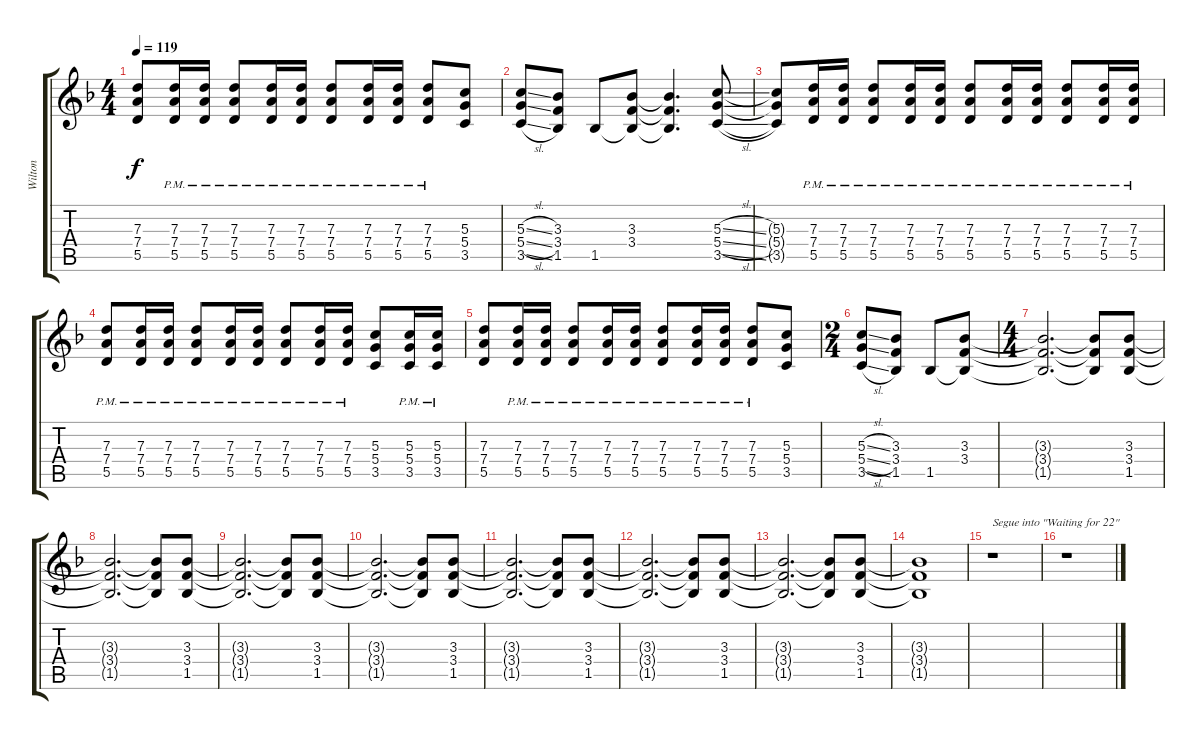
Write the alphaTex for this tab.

\track ("Wilton" "Wilton") {instrument overdrivenguitar}
\staff {score tabs}
\tuning (E4 B3 G3 D3 A2 E2) {hide}
\ts (4 4)
\tempo 119
\clef g2
\ks dminor
(7.3 7.4 5.5).8{dy f} (7.3 7.4{pm} 5.5{pm}).16 (7.3 7.4{pm} 5.5{pm}).16 (7.3{pm} 7.4{pm} 5.5{pm}).8 (7.3 7.4{pm} 5.5{pm}).16 (7.3 7.4{pm} 5.5{pm}).16 (7.3{pm} 7.4{pm} 5.5{pm}).8 (7.3 7.4{pm} 5.5{pm}).16 (7.3 7.4{pm} 5.5{pm}).16 (7.3{pm} 7.4{pm} 5.5{pm}).8 (5.3 5.4 3.5).8 |
(5.3{sl} 5.4{sl} 3.5{sl}).8 (3.3 3.4 1.5).8 1.5.8 (3.3 3.4 1.5{t}).8 (3.3{t} 3.4{t} 1.5{t}).4{d} (5.3{sl} 5.4{sl} 3.5{sl}).8 |
(5.3{t} 5.4{t} 3.5{t}).8 (7.3 7.4{pm} 5.5{pm}).16 (7.3 7.4{pm} 5.5{pm}).16 (7.3{pm} 7.4{pm} 5.5{pm}).8 (7.3 7.4{pm} 5.5{pm}).16 (7.3 7.4{pm} 5.5{pm}).16 (7.3{pm} 7.4{pm} 5.5{pm}).8 (7.3 7.4{pm} 5.5{pm}).16 (7.3 7.4{pm} 5.5{pm}).16 (7.3{pm} 7.4{pm} 5.5{pm}).8 (7.3 7.4{pm} 5.5{pm}).16 (7.3 7.4{pm} 5.5{pm}).16 |
(7.3{pm} 7.4{pm} 5.5{pm}).8 (7.3 7.4{pm} 5.5{pm}).16 (7.3 7.4{pm} 5.5{pm}).16 (7.3{pm} 7.4{pm} 5.5{pm}).8 (7.3 7.4{pm} 5.5{pm}).16 (7.3 7.4{pm} 5.5{pm}).16 (7.3{pm} 7.4{pm} 5.5{pm}).8 (7.3 7.4{pm} 5.5{pm}).16 (7.3 7.4{pm} 5.5{pm}).16 (5.3 5.4 3.5).8 (5.3{pm} 5.4{pm} 3.5{pm}).16 (5.3{pm} 5.4{pm} 3.5{pm}).16 |
(7.3 7.4 5.5).8 (7.3 7.4{pm} 5.5{pm}).16 (7.3 7.4{pm} 5.5{pm}).16 (7.3{pm} 7.4{pm} 5.5{pm}).8 (7.3 7.4{pm} 5.5{pm}).16 (7.3 7.4{pm} 5.5{pm}).16 (7.3{pm} 7.4{pm} 5.5{pm}).8 (7.3 7.4{pm} 5.5{pm}).16 (7.3 7.4{pm} 5.5{pm}).16 (7.3{pm} 7.4{pm} 5.5{pm}).8 (5.3 5.4 3.5).8 |
\ts (2 4)
(5.3{sl} 5.4{sl} 3.5{sl}).8 (3.3 3.4 1.5).8 1.5.8 (3.3 3.4 1.5{t}).8 |
\ts (4 4)
(3.3{t} 3.4{t} 1.5{t}).2{d} (3.3{t} 3.4{t} 1.5{t}).8 (3.3 3.4 1.5).8 |
(3.3{t} 3.4{t} 1.5{t}).2{d} (3.3{t} 3.4{t} 1.5{t}).8 (3.3 3.4 1.5).8 |
(3.3{t} 3.4{t} 1.5{t}).2{d} (3.3{t} 3.4{t} 1.5{t}).8 (3.3 3.4 1.5).8 |
(3.3{t} 3.4{t} 1.5{t}).2{d} (3.3{t} 3.4{t} 1.5{t}).8 (3.3 3.4 1.5).8 |
(3.3{t} 3.4{t} 1.5{t}).2{d} (3.3{t} 3.4{t} 1.5{t}).8 (3.3 3.4 1.5).8 |
(3.3{t} 3.4{t} 1.5{t}).2{d} (3.3{t} 3.4{t} 1.5{t}).8 (3.3 3.4 1.5).8 |
(3.3{t} 3.4{t} 1.5{t}).2{d} (3.3{t} 3.4{t} 1.5{t}).8 (3.3 3.4 1.5).8 |
(3.3{t} 3.4{t} 1.5{t}).1 |
r.1{txt "Segue into \"Waiting for 22\""} |
r.1
